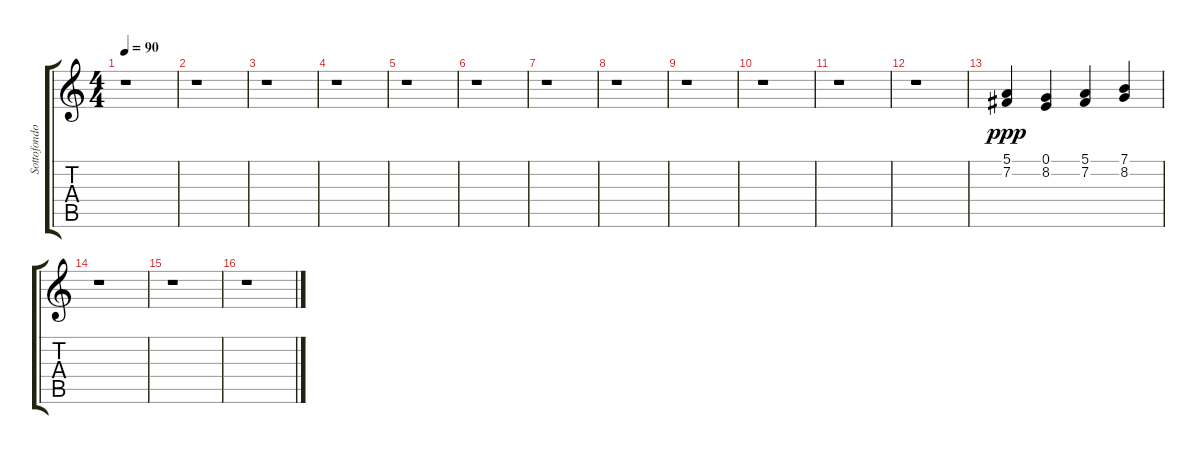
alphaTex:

\track ("Sottofondo3" "Sottofondo") {instrument choiraahs}
\staff {score tabs}
\tuning (E4 B3 G3 D3 A2 E2) {hide}
\ts (4 4)
\tempo 90
\clef g2
\ks c
r.1{dy ppp} |
r.1 |
r.1 |
r.1 |
r.1 |
r.1 |
r.1 |
r.1 |
r.1 |
r.1 |
r.1 |
r.1 |
(5.1 7.2).4 (0.1 8.2).4 (5.1 7.2).4 (7.1 8.2).4 |
r.1 |
r.1 |
r.1
